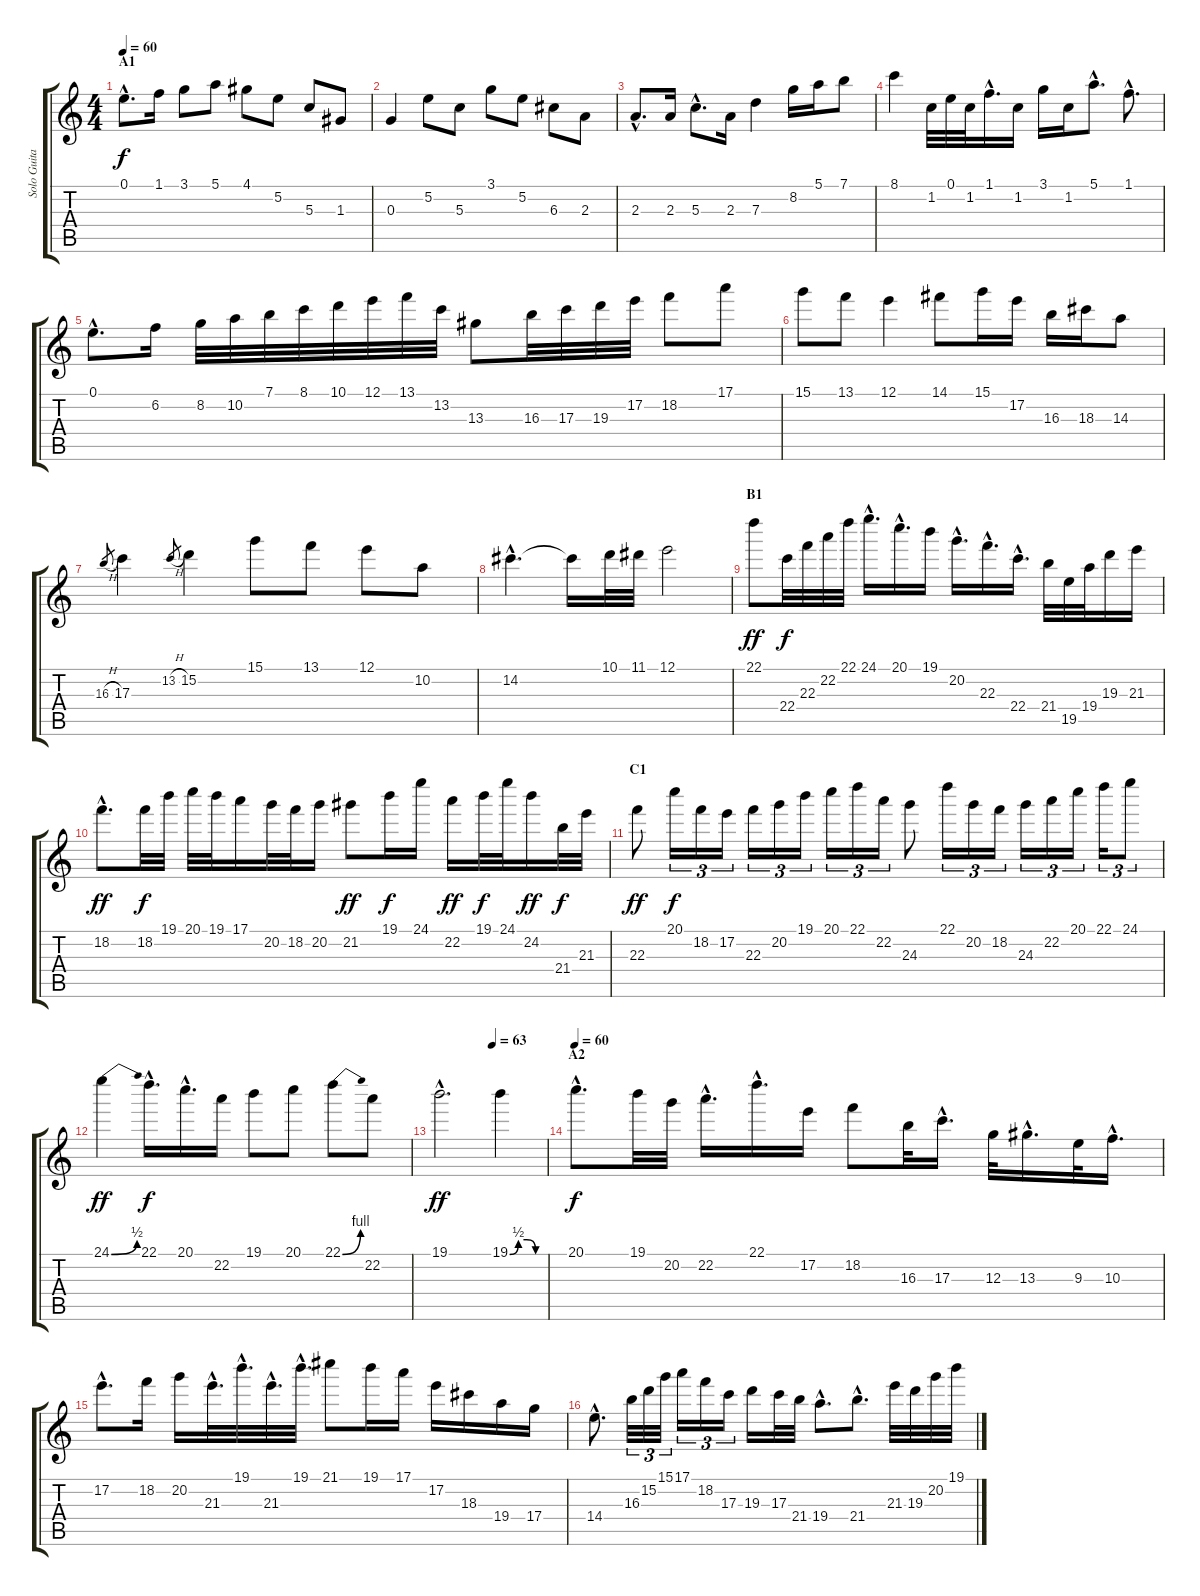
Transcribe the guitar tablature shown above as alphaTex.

\track ("Solo Guitar" "Solo Guita") {instrument acousticguitarsteel}
\staff {score tabs}
\tuning (E4 B3 G3 D3 A2 E2) {hide}
\ts (4 4)
\section ("" "A1")
\tempo 60
\clef g2
\ks c
0.1{hac}.8{d dy f instrument acousticguitarsteel} 1.1.16 3.1.8 5.1.8 4.1.8 5.2.8 5.3.8 1.3.8 |
0.3.4 5.2.8 5.3.8 3.1.8 5.2.8 6.3.8 2.3.8 |
2.3{hac}.8{d} 2.3.16 5.3{hac}.8{d} 2.3.16 7.3.4 8.2.16 5.1.16 7.1.8 |
8.1.4 1.2.32 0.1.32 1.2.32 1.1{hac}.16{d} 1.2.16 3.1.16 1.2.16 5.1{hac}.8{d} 1.1{hac}.8{d} |
0.1{hac}.8{d} 6.2.16 8.2.32 10.2.32 7.1.32 8.1.32 10.1.32 12.1.32 13.1.32 13.2.32 13.3.8 16.3.32 17.3.32 19.3.32 17.2.32 18.2.8 17.1.8 |
15.1.8 13.1.8 12.1.4 14.1.8 15.1.16 17.2.16 16.3.16 18.3.16 14.3.8 |
16.3{h}.8{gr} 17.3.4 13.2{h}.8{gr} 15.2.4 15.1.8 13.1.8 12.1.8 10.2.8 |
14.2{hac}.4{d} 14.2{t}.16 10.1.32 11.1.32 12.1.2 |
\section ("" "B1")
22.1.8{dy ff} 22.4.32{dy f} 22.3.32 22.2.32 22.1.32 24.1{hac}.16{d} 20.1{hac}.16{d} 19.1.16 20.2{hac}.16{d} 22.3{hac}.16{d} 22.4{hac}.16{d} 21.4.32 19.5.32 19.4.32 19.3.16 21.3.16 |
18.2{hac}.8{d dy ff} 18.2.32{dy f} 19.1.32 20.1.32 19.1.32 17.1.16 20.2.32 18.2.32 20.2.16 21.2.8{dy ff} 19.1.16{dy f} 24.1.16 22.2.16{dy ff} 19.1.32{dy f} 24.1.32 24.2.16{dy ff} 21.4.32{dy f} 21.3.32 |
\section ("" "C1")
22.3.8{dy ff} 20.1.16{tu (3 2) dy f} 18.2.16{tu (3 2)} 17.2.16{tu (3 2)} 22.3.16{tu (3 2)} 20.2.16{tu (3 2)} 19.1.16{tu (3 2)} 20.1.16{tu (3 2)} 22.1.16{tu (3 2)} 22.2.16{tu (3 2)} 24.3.8 22.1.16{tu (3 2)} 20.2.16{tu (3 2)} 18.2.16{tu (3 2)} 24.3.16{tu (3 2)} 22.2.16{tu (3 2)} 20.1.16{tu (3 2)} 22.1.16{tu (3 2)} 24.1.8{tu (3 2)} |
24.1{be (bend 0 0 60 2)}.4{dy ff} 22.1{hac}.16{d dy f} 20.1{hac}.16{d} 22.2.16 19.1.8 20.1.8 22.1{be (bend 0 0 60 4)}.8 22.2.8 |
\tempo (63 0.5)
19.1{hac}.2{d dy ff} 19.1{be (custom 0 0 15 2 30 2 45 0 60 0)}.4 |
\section ("" "A2")
\tempo 60
20.1{hac}.8{d dy f} 19.1.32 20.2.32 22.2{hac}.16{d} 22.1{hac}.16{d} 17.2.16 18.2.8 16.3.32 17.3{hac}.16{d} 12.3.32 13.3{hac}.16{d} 9.3.32 10.3{hac}.16{d} |
17.2{hac}.8{d} 18.2.16 20.2.16 21.3{hac}.32{d} 19.1{hac}.32{d} 21.3{hac}.32{d} 19.1{hac}.32{d} 21.1.8 19.1.16 17.1.16 17.2.16 18.3.16 19.4.16 17.4.16 |
14.4{hac}.8{d} 16.3.32{tu (3 2)} 15.2.32{tu (3 2)} 15.1.32{tu (3 2)} 17.1.16{tu (3 2)} 18.2.16{tu (3 2)} 17.3.16{tu (3 2)} 19.3.16 17.3.32 21.4.32 19.4{hac}.8{d} 21.4{hac}.8{d} 21.3.32 19.3.32 20.2.32 19.1.32
